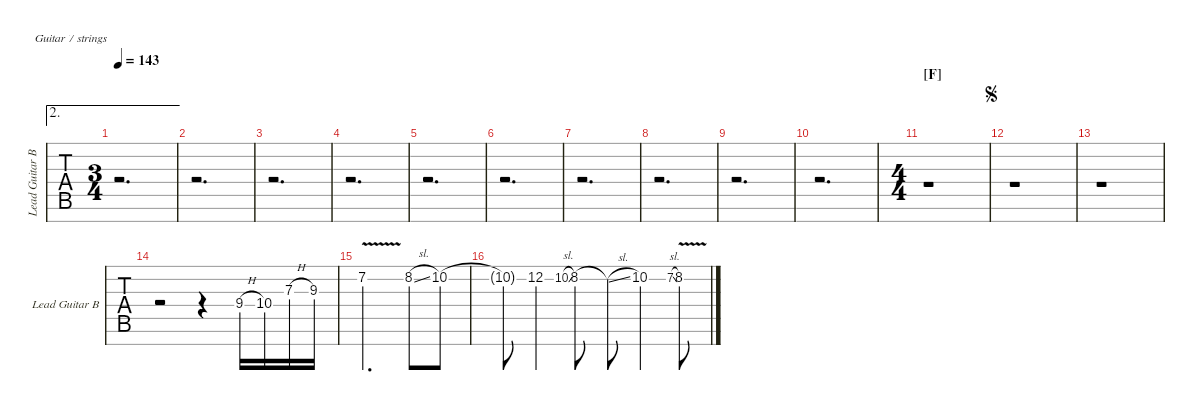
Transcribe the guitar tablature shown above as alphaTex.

\defaultSystemsLayout 4
\hideDynamics
\bracketExtendMode nobrackets
\singleTrackTrackNamePolicy allsystems
\multiTrackTrackNamePolicy allsystems
\firstSystemTrackNameMode fullname
\otherSystemsTrackNameMode fullname
\otherSystemsTrackNameOrientation horizontal
\track ("Lead Guitar B" "E-Gt7") {instrument distortionguitar}
\staff {tabs}
\tuning (E4 B3 G3 D3 A2 E2 B1)
\ae 2
\ts (3 4)
\tempo 143
\clef g2
\ks bminor
r.2{d dy mf} |
r.2{d} |
r.2{d} |
r.2{d} |
r.2{d} |
r.2{d} |
r.2{d} |
r.2{d} |
r.2{d} |
r.2{d} |
\ts (4 4)
\section ("F" "")
r.1 |
\jump segno
r.1 |
r.1 |
r.2 r.4 9.4{h}.16 10.4.16 7.3{h}.16 9.3.16 |
7.2{v}.2{d} 8.2{sl}.8 10.2.8 |
10.2{t}.8 12.2.4 10.2{sl}.8{gr} 8.2.8 8.2{sl t}.8 10.2.4 7.2{sl}.8{gr} 8.2{v}.8
